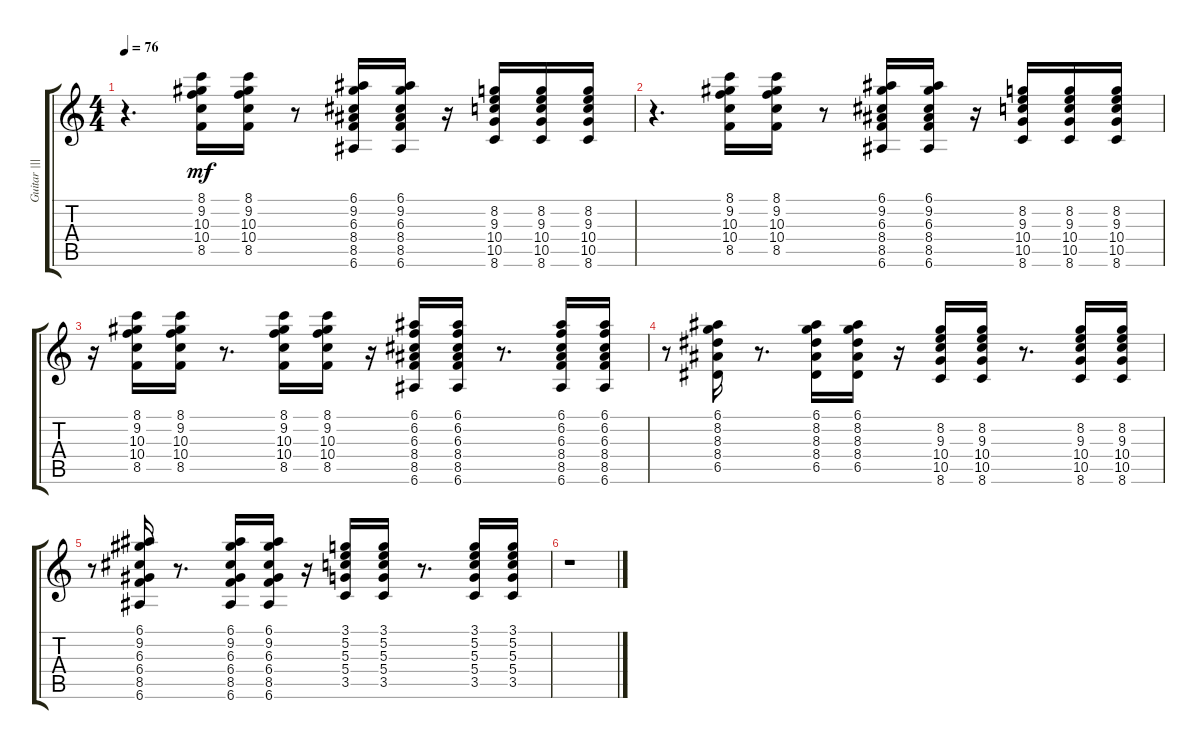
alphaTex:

\track ("Guitar ||| (muted)" "Guitar |||") {instrument electricguitarmuted}
\staff {score tabs}
\tuning (E4 B3 G3 D3 A2 E2) {hide}
\ts (4 4)
\tempo 76
\clef g2
\ks c
r.4{d dy mf} (8.1 9.2 10.3 10.4 8.5).16 (8.1 9.2 10.3 10.4 8.5).16 r.8 (6.1 9.2 6.3 8.4 8.5 6.6).16 (6.1 9.2 6.3 8.4 8.5 6.6).16 r.16 (8.2 9.3 10.4 10.5 8.6).16 (8.2 9.3 10.4 10.5 8.6).16 (8.2 9.3 10.4 10.5 8.6).16 |
r.4{d} (8.1 9.2 10.3 10.4 8.5).16 (8.1 9.2 10.3 10.4 8.5).16 r.8 (6.1 9.2 6.3 8.4 8.5 6.6).16 (6.1 9.2 6.3 8.4 8.5 6.6).16 r.16 (8.2 9.3 10.4 10.5 8.6).16 (8.2 9.3 10.4 10.5 8.6).16 (8.2 9.3 10.4 10.5 8.6).16 |
r.16 (8.1 9.2 10.3 10.4 8.5).16 (8.1 9.2 10.3 10.4 8.5).16 r.8{d} (8.1 9.2 10.3 10.4 8.5).16 (8.1 9.2 10.3 10.4 8.5).16 r.16 (6.1 6.2 6.3 8.4 8.5 6.6).16 (6.1 6.2 6.3 8.4 8.5 6.6).16 r.8{d} (6.1 6.2 6.3 8.4 8.5 6.6).16 (6.1 6.2 6.3 8.4 8.5 6.6).16 |
r.8 (6.1 8.2 8.3 8.4 6.5).16 r.8{d} (6.1 8.2 8.3 8.4 6.5).16 (6.1 8.2 8.3 8.4 6.5).16 r.16 (8.2 9.3 10.4 10.5 8.6).16 (8.2 9.3 10.4 10.5 8.6).16 r.8{d} (8.2 9.3 10.4 10.5 8.6).16 (8.2 9.3 10.4 10.5 8.6).16 |
r.8 (6.1 9.2 6.3 6.4 8.5 6.6).16 r.8{d} (6.1 9.2 6.3 6.4 8.5 6.6).16 (6.1 9.2 6.3 6.4 8.5 6.6).16 r.16 (3.1 5.2 5.3 5.4 3.5).16 (3.1 5.2 5.3 5.4 3.5).16 r.8{d} (3.1 5.2 5.3 5.4 3.5).16 (3.1 5.2 5.3 5.4 3.5).16 |
r.1
